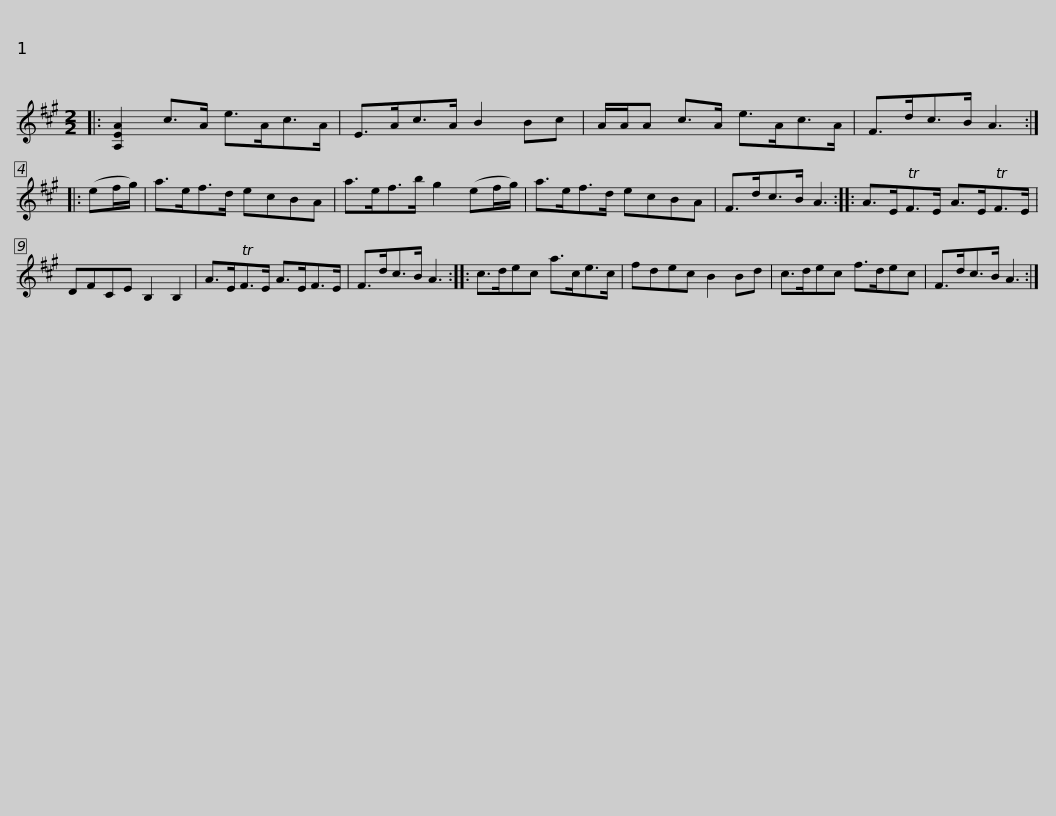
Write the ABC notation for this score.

X:1
L:1/8
M:2/2
I:linebreak $
K:A
V:1 treble
V:1
|: [A,EA]2 c>A e>Ac>A | E>Ac>A B2 Bc | A/A/A c>A e>Ac>A | F>dc>B A3 :: (ef/g/) |$ %5
 a>ef>d ecBA | a>ef>b g2 (ef/g/) | a>ef>d ecBA | F>dc>B A3 :: A>ETF>E A>ETF>E |$ %10
 DFCE B,2 B,2 | A>ETF>E A>EF>E | F>dc>B A3 :: c>dec a>ce>c | fdec B2 Bd |$ %15
 c>dec f>dec | F>dc>B A3 :| %17
